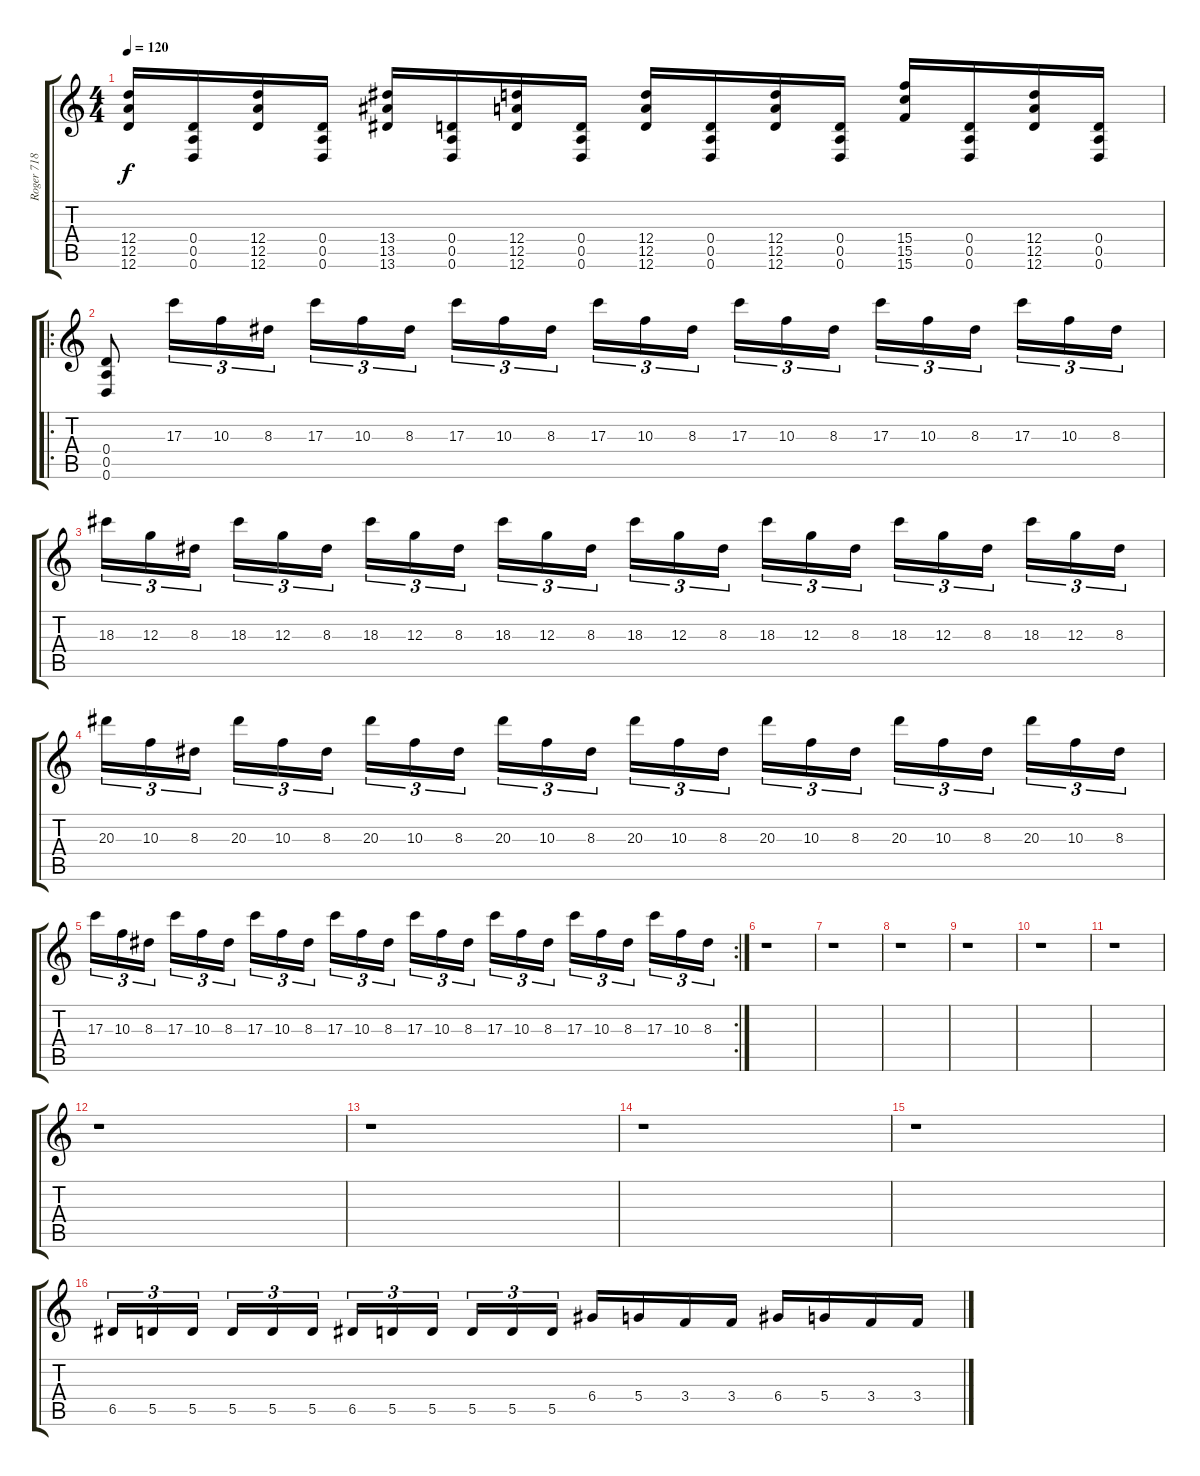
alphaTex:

\track ("Roger 718" "Roger 718") {instrument distortionguitar}
\staff {score tabs}
\tuning (E4 B3 G3 D3 A2 D2) {hide}
\ts (4 4)
\tempo 120
\clef g2
\ks c
(12.4 12.5 12.6).16{dy f} (0.4 0.5 0.6).16 (12.4 12.5 12.6).16 (0.4 0.5 0.6).16 (13.4 13.5 13.6).16 (0.4 0.5 0.6).16 (12.4 12.5 12.6).16 (0.4 0.5 0.6).16 (12.4 12.5 12.6).16 (0.4 0.5 0.6).16 (12.4 12.5 12.6).16 (0.4 0.5 0.6).16 (15.4 15.5 15.6).16 (0.4 0.5 0.6).16 (12.4 12.5 12.6).16 (0.4 0.5 0.6).16 |
\ro
(0.4 0.5 0.6).8 17.3.16{tu (3 2)} 10.3.16{tu (3 2)} 8.3.16{tu (3 2)} 17.3.16{tu (3 2)} 10.3.16{tu (3 2)} 8.3.16{tu (3 2)} 17.3.16{tu (3 2)} 10.3.16{tu (3 2)} 8.3.16{tu (3 2)} 17.3.16{tu (3 2)} 10.3.16{tu (3 2)} 8.3.16{tu (3 2)} 17.3.16{tu (3 2)} 10.3.16{tu (3 2)} 8.3.16{tu (3 2)} 17.3.16{tu (3 2)} 10.3.16{tu (3 2)} 8.3.16{tu (3 2)} 17.3.16{tu (3 2)} 10.3.16{tu (3 2)} 8.3.16{tu (3 2)} |
18.3.16{tu (3 2)} 12.3.16{tu (3 2)} 8.3.16{tu (3 2)} 18.3.16{tu (3 2)} 12.3.16{tu (3 2)} 8.3.16{tu (3 2)} 18.3.16{tu (3 2)} 12.3.16{tu (3 2)} 8.3.16{tu (3 2)} 18.3.16{tu (3 2)} 12.3.16{tu (3 2)} 8.3.16{tu (3 2)} 18.3.16{tu (3 2)} 12.3.16{tu (3 2)} 8.3.16{tu (3 2)} 18.3.16{tu (3 2)} 12.3.16{tu (3 2)} 8.3.16{tu (3 2)} 18.3.16{tu (3 2)} 12.3.16{tu (3 2)} 8.3.16{tu (3 2)} 18.3.16{tu (3 2)} 12.3.16{tu (3 2)} 8.3.16{tu (3 2)} |
20.3.16{tu (3 2)} 10.3.16{tu (3 2)} 8.3.16{tu (3 2)} 20.3.16{tu (3 2)} 10.3.16{tu (3 2)} 8.3.16{tu (3 2)} 20.3.16{tu (3 2)} 10.3.16{tu (3 2)} 8.3.16{tu (3 2)} 20.3.16{tu (3 2)} 10.3.16{tu (3 2)} 8.3.16{tu (3 2)} 20.3.16{tu (3 2)} 10.3.16{tu (3 2)} 8.3.16{tu (3 2)} 20.3.16{tu (3 2)} 10.3.16{tu (3 2)} 8.3.16{tu (3 2)} 20.3.16{tu (3 2)} 10.3.16{tu (3 2)} 8.3.16{tu (3 2)} 20.3.16{tu (3 2)} 10.3.16{tu (3 2)} 8.3.16{tu (3 2)} |
\rc 2
17.3.16{tu (3 2)} 10.3.16{tu (3 2)} 8.3.16{tu (3 2)} 17.3.16{tu (3 2)} 10.3.16{tu (3 2)} 8.3.16{tu (3 2)} 17.3.16{tu (3 2)} 10.3.16{tu (3 2)} 8.3.16{tu (3 2)} 17.3.16{tu (3 2)} 10.3.16{tu (3 2)} 8.3.16{tu (3 2)} 17.3.16{tu (3 2)} 10.3.16{tu (3 2)} 8.3.16{tu (3 2)} 17.3.16{tu (3 2)} 10.3.16{tu (3 2)} 8.3.16{tu (3 2)} 17.3.16{tu (3 2)} 10.3.16{tu (3 2)} 8.3.16{tu (3 2)} 17.3.16{tu (3 2)} 10.3.16{tu (3 2)} 8.3.16{tu (3 2)} |
r.1 |
r.1 |
r.1 |
r.1 |
r.1 |
r.1 |
r.1 |
r.1 |
r.1 |
r.1 |
6.5.16{tu (3 2)} 5.5.16{tu (3 2)} 5.5.16{tu (3 2)} 5.5.16{tu (3 2)} 5.5.16{tu (3 2)} 5.5.16{tu (3 2)} 6.5.16{tu (3 2)} 5.5.16{tu (3 2)} 5.5.16{tu (3 2)} 5.5.16{tu (3 2)} 5.5.16{tu (3 2)} 5.5.16{tu (3 2)} 6.4.16 5.4.16 3.4.16 3.4.16 6.4.16 5.4.16 3.4.16 3.4.16
